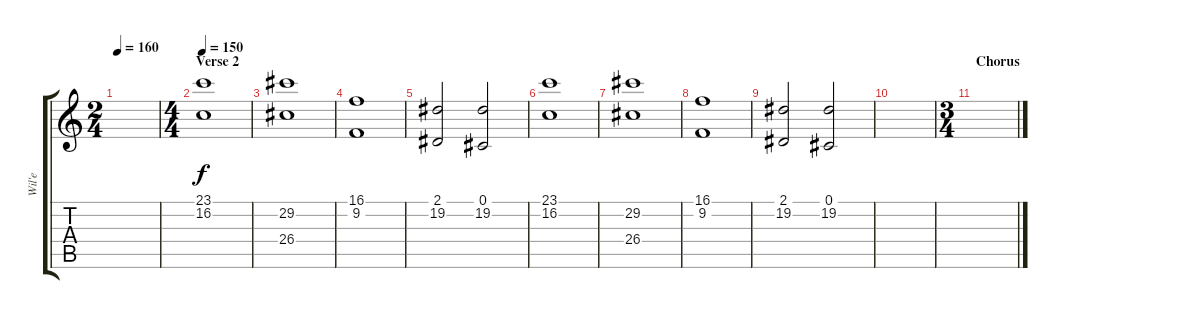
\track ("Wil'e" "Wil'e") {instrument stringensemble1}
\staff {score tabs}
\tuning (Db4 Ab3 E3 B2 Gb2 B1) {hide}
\ts (2 4)
\tempo 160
\clef g2
\ks c
|
\ts (4 4)
\section ("" "Verse 2")
\tempo 150
(23.1 16.2).1 |
(29.2 26.4).1 |
(16.1 9.2).1 |
(2.1 19.2).2 (0.1 19.2).2 |
(23.1 16.2).1 |
(29.2 26.4).1 |
(16.1 9.2).1 |
(2.1 19.2).2 (0.1 19.2).2 |
|
\ts (3 4)
\section ("" "Chorus")
